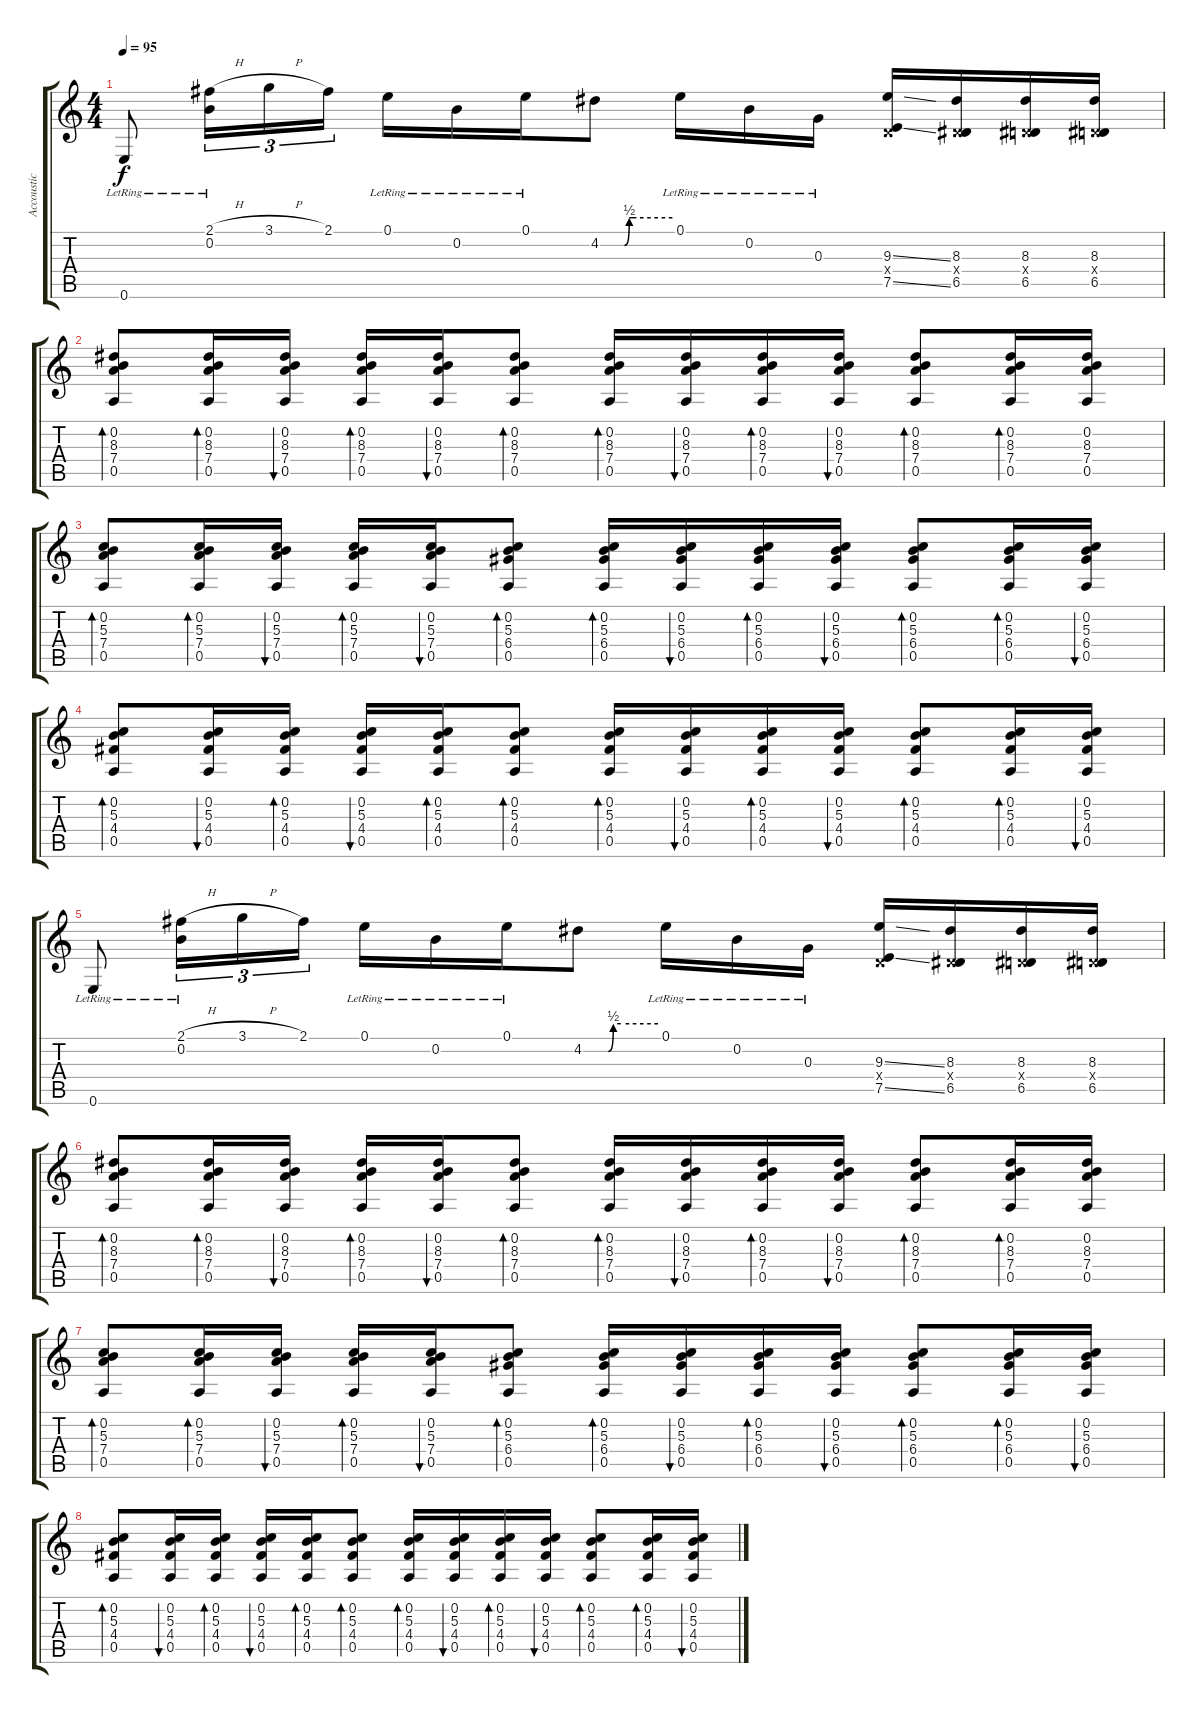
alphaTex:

\track ("Accoustic Guitar" "Accoustic ") {instrument acousticguitarsteel}
\staff {score tabs}
\tuning (E4 B3 G3 D3 A2 E2) {hide}
\ts (4 4)
\tempo 95
\clef g2
\ks c
0.6{lr}.8{dy f} (2.1{h} 0.2{lr}).16{tu (3 2)} 3.1{h}.16{tu (3 2)} 2.1.16{tu (3 2)} 0.1{lr}.16 0.2{lr}.16 0.1{lr}.16 4.2{be (custom 0 0 20 0 24 2 30 2 60 2)}.8 0.1{lr}.16 0.2{lr}.16 0.3{lr}.16 (9.3{ss} 0.4{x} 7.5{ss}).16 (8.3 0.4{x} 6.5).16 (8.3 0.4{x} 6.5).16 (8.3 0.4{x} 6.5).16 |
(0.2 8.3 7.4 0.5).8{bd 60} (0.2 8.3 7.4 0.5).16{bd 60} (0.2 8.3 7.4 0.5).16{bu 60} (0.2 8.3 7.4 0.5).16{bd 60} (0.2 8.3 7.4 0.5).16{bu 60} (0.2 8.3 7.4 0.5).8{bd 60} (0.2 8.3 7.4 0.5).16{bd 60} (0.2 8.3 7.4 0.5).16{bu 60} (0.2 8.3 7.4 0.5).16{bd 60} (0.2 8.3 7.4 0.5).16{bu 60} (0.2 8.3 7.4 0.5).8{bd 60} (0.2 8.3 7.4 0.5).16{bd 60} (0.2 8.3 7.4 0.5).16 |
(0.2 5.3 7.4 0.5).8{bd 60} (0.2 5.3 7.4 0.5).16{bd 60} (0.2 5.3 7.4 0.5).16{bu 60} (0.2 5.3 7.4 0.5).16{bd 60} (0.2 5.3 7.4 0.5).16{bu 60} (0.2 5.3 6.4 0.5).8{bd 60} (0.2 5.3 6.4 0.5).16{bd 60} (0.2 5.3 6.4 0.5).16{bu 60} (0.2 5.3 6.4 0.5).16{bd 60} (0.2 5.3 6.4 0.5).16{bu 60} (0.2 5.3 6.4 0.5).8{bd 60} (0.2 5.3 6.4 0.5).16{bd 60} (0.2 5.3 6.4 0.5).16{bu 60} |
(0.2 5.3 4.4 0.5).8{bd 60} (0.2 5.3 4.4 0.5).16{bu 60} (0.2 5.3 4.4 0.5).16{bd 60} (0.2 5.3 4.4 0.5).16{bu 60} (0.2 5.3 4.4 0.5).16{bd 60} (0.2 5.3 4.4 0.5).8{bd 60} (0.2 5.3 4.4 0.5).16{bd 60} (0.2 5.3 4.4 0.5).16{bu 60} (0.2 5.3 4.4 0.5).16{bd 60} (0.2 5.3 4.4 0.5).16{bu 60} (0.2 5.3 4.4 0.5).8{bd 60} (0.2 5.3 4.4 0.5).16{bd 60} (0.2 5.3 4.4 0.5).16{bu 60} |
0.6{lr}.8 (2.1{h} 0.2{lr}).16{tu (3 2)} 3.1{h}.16{tu (3 2)} 2.1.16{tu (3 2)} 0.1{lr}.16 0.2{lr}.16 0.1{lr}.16 4.2{be (custom 0 0 20 0 24 2 30 2 60 2)}.8 0.1{lr}.16 0.2{lr}.16 0.3{lr}.16 (9.3{ss} 0.4{x} 7.5{ss}).16 (8.3 0.4{x} 6.5).16 (8.3 0.4{x} 6.5).16 (8.3 0.4{x} 6.5).16 |
(0.2 8.3 7.4 0.5).8{bd 60} (0.2 8.3 7.4 0.5).16{bd 60} (0.2 8.3 7.4 0.5).16{bu 60} (0.2 8.3 7.4 0.5).16{bd 60} (0.2 8.3 7.4 0.5).16{bu 60} (0.2 8.3 7.4 0.5).8{bd 60} (0.2 8.3 7.4 0.5).16{bd 60} (0.2 8.3 7.4 0.5).16{bu 60} (0.2 8.3 7.4 0.5).16{bd 60} (0.2 8.3 7.4 0.5).16{bu 60} (0.2 8.3 7.4 0.5).8{bd 60} (0.2 8.3 7.4 0.5).16{bd 60} (0.2 8.3 7.4 0.5).16 |
(0.2 5.3 7.4 0.5).8{bd 60} (0.2 5.3 7.4 0.5).16{bd 60} (0.2 5.3 7.4 0.5).16{bu 60} (0.2 5.3 7.4 0.5).16{bd 60} (0.2 5.3 7.4 0.5).16{bu 60} (0.2 5.3 6.4 0.5).8{bd 60} (0.2 5.3 6.4 0.5).16{bd 60} (0.2 5.3 6.4 0.5).16{bu 60} (0.2 5.3 6.4 0.5).16{bd 60} (0.2 5.3 6.4 0.5).16{bu 60} (0.2 5.3 6.4 0.5).8{bd 60} (0.2 5.3 6.4 0.5).16{bd 60} (0.2 5.3 6.4 0.5).16{bu 60} |
(0.2 5.3 4.4 0.5).8{bd 60} (0.2 5.3 4.4 0.5).16{bu 60} (0.2 5.3 4.4 0.5).16{bd 60} (0.2 5.3 4.4 0.5).16{bu 60} (0.2 5.3 4.4 0.5).16{bd 60} (0.2 5.3 4.4 0.5).8{bd 60} (0.2 5.3 4.4 0.5).16{bd 60} (0.2 5.3 4.4 0.5).16{bu 60} (0.2 5.3 4.4 0.5).16{bd 60} (0.2 5.3 4.4 0.5).16{bu 60} (0.2 5.3 4.4 0.5).8{bd 60} (0.2 5.3 4.4 0.5).16{bd 60} (0.2 5.3 4.4 0.5).16{bu 60}
